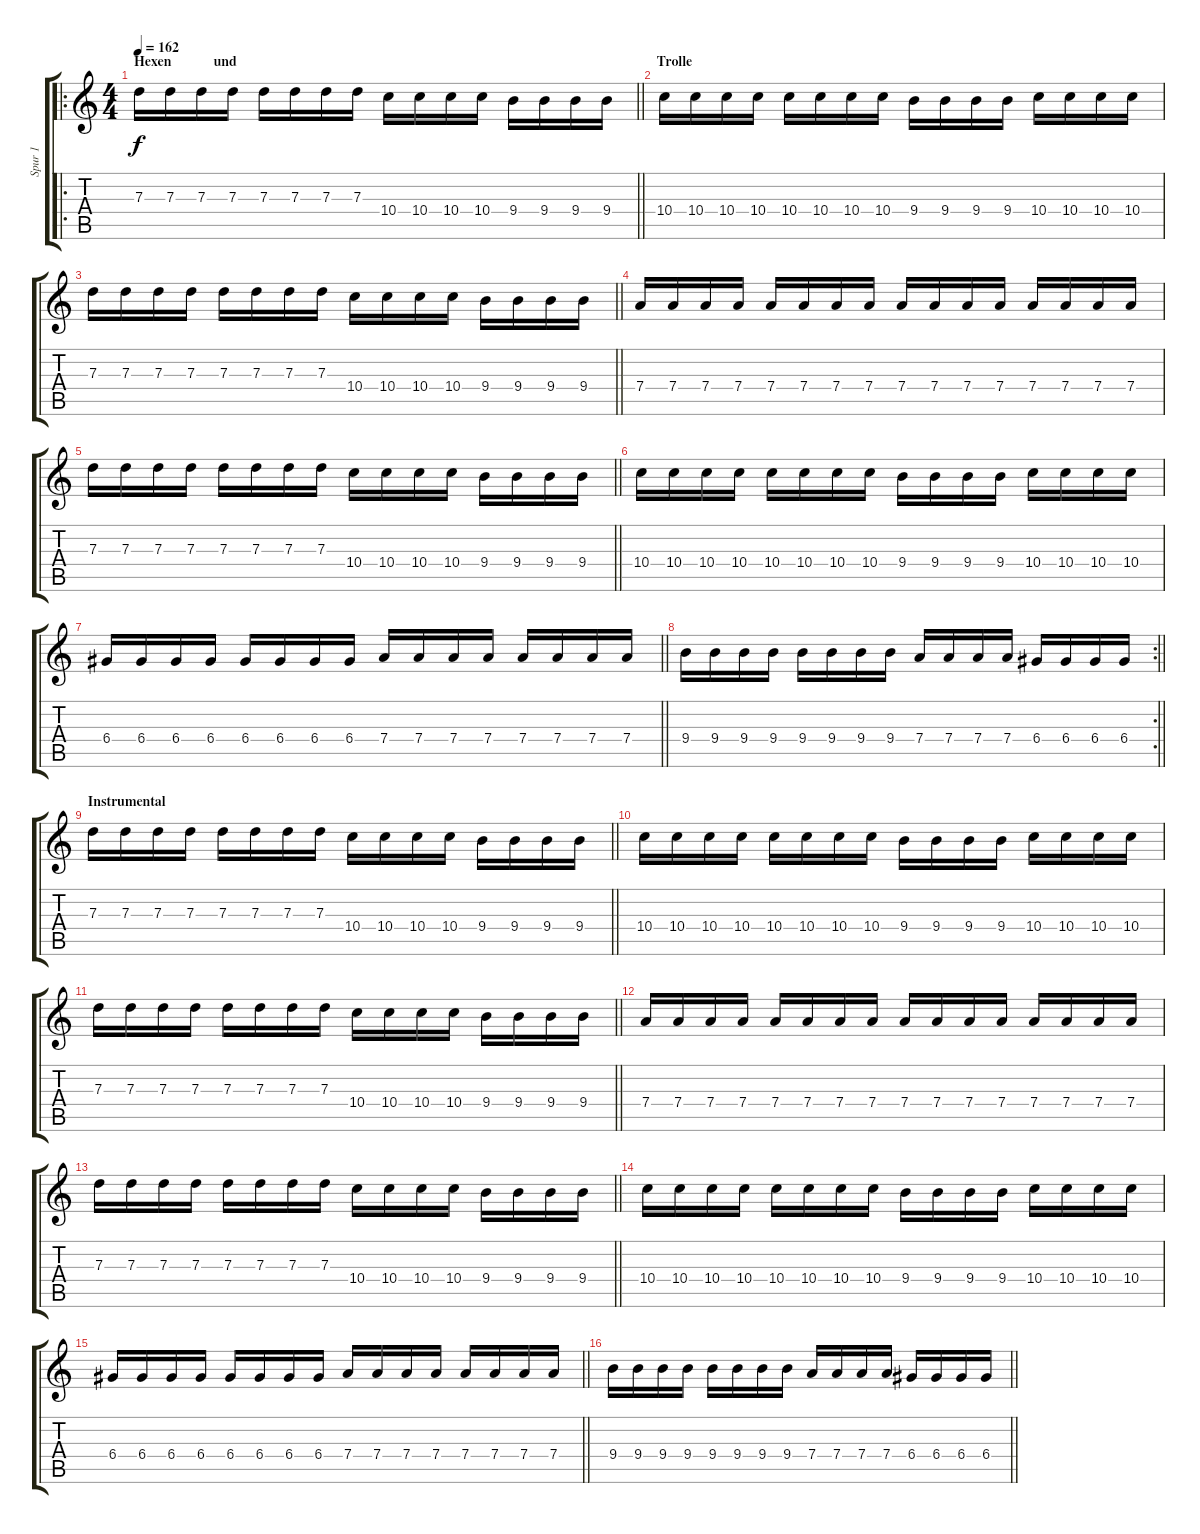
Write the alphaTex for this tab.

\track ("Spur 1" "Spur 1") {instrument distortionguitar}
\staff {score tabs}
\tuning (E4 B3 G3 D3 A2 E2) {hide}
\ro
\ts (4 4)
\section ("" "Hexen            und")
\tempo 162
\clef g2
\barLineRight lightlight
\ks c
7.3.16{dy f} 7.3.16 7.3.16 7.3.16 7.3.16 7.3.16 7.3.16 7.3.16 10.4.16 10.4.16 10.4.16 10.4.16 9.4.16 9.4.16 9.4.16 9.4.16 |
\section ("" "Trolle")
10.4.16 10.4.16 10.4.16 10.4.16 10.4.16 10.4.16 10.4.16 10.4.16 9.4.16 9.4.16 9.4.16 9.4.16 10.4.16 10.4.16 10.4.16 10.4.16 |
\barLineRight lightlight
7.3.16 7.3.16 7.3.16 7.3.16 7.3.16 7.3.16 7.3.16 7.3.16 10.4.16 10.4.16 10.4.16 10.4.16 9.4.16 9.4.16 9.4.16 9.4.16 |
7.4.16 7.4.16 7.4.16 7.4.16 7.4.16 7.4.16 7.4.16 7.4.16 7.4.16 7.4.16 7.4.16 7.4.16 7.4.16 7.4.16 7.4.16 7.4.16 |
\barLineRight lightlight
7.3.16 7.3.16 7.3.16 7.3.16 7.3.16 7.3.16 7.3.16 7.3.16 10.4.16 10.4.16 10.4.16 10.4.16 9.4.16 9.4.16 9.4.16 9.4.16 |
10.4.16 10.4.16 10.4.16 10.4.16 10.4.16 10.4.16 10.4.16 10.4.16 9.4.16 9.4.16 9.4.16 9.4.16 10.4.16 10.4.16 10.4.16 10.4.16 |
\barLineRight lightlight
6.4.16 6.4.16 6.4.16 6.4.16 6.4.16 6.4.16 6.4.16 6.4.16 7.4.16 7.4.16 7.4.16 7.4.16 7.4.16 7.4.16 7.4.16 7.4.16 |
\rc 2
\barLineRight lightlight
9.4.16 9.4.16 9.4.16 9.4.16 9.4.16 9.4.16 9.4.16 9.4.16 7.4.16 7.4.16 7.4.16 7.4.16 6.4.16 6.4.16 6.4.16 6.4.16 |
\section ("" "Instrumental")
\barLineRight lightlight
7.3.16 7.3.16 7.3.16 7.3.16 7.3.16 7.3.16 7.3.16 7.3.16 10.4.16 10.4.16 10.4.16 10.4.16 9.4.16 9.4.16 9.4.16 9.4.16 |
10.4.16 10.4.16 10.4.16 10.4.16 10.4.16 10.4.16 10.4.16 10.4.16 9.4.16 9.4.16 9.4.16 9.4.16 10.4.16 10.4.16 10.4.16 10.4.16 |
\barLineRight lightlight
7.3.16 7.3.16 7.3.16 7.3.16 7.3.16 7.3.16 7.3.16 7.3.16 10.4.16 10.4.16 10.4.16 10.4.16 9.4.16 9.4.16 9.4.16 9.4.16 |
7.4.16 7.4.16 7.4.16 7.4.16 7.4.16 7.4.16 7.4.16 7.4.16 7.4.16 7.4.16 7.4.16 7.4.16 7.4.16 7.4.16 7.4.16 7.4.16 |
\barLineRight lightlight
7.3.16 7.3.16 7.3.16 7.3.16 7.3.16 7.3.16 7.3.16 7.3.16 10.4.16 10.4.16 10.4.16 10.4.16 9.4.16 9.4.16 9.4.16 9.4.16 |
10.4.16 10.4.16 10.4.16 10.4.16 10.4.16 10.4.16 10.4.16 10.4.16 9.4.16 9.4.16 9.4.16 9.4.16 10.4.16 10.4.16 10.4.16 10.4.16 |
\barLineRight lightlight
6.4.16 6.4.16 6.4.16 6.4.16 6.4.16 6.4.16 6.4.16 6.4.16 7.4.16 7.4.16 7.4.16 7.4.16 7.4.16 7.4.16 7.4.16 7.4.16 |
\barLineRight lightlight
9.4.16 9.4.16 9.4.16 9.4.16 9.4.16 9.4.16 9.4.16 9.4.16 7.4.16 7.4.16 7.4.16 7.4.16 6.4.16 6.4.16 6.4.16 6.4.16
